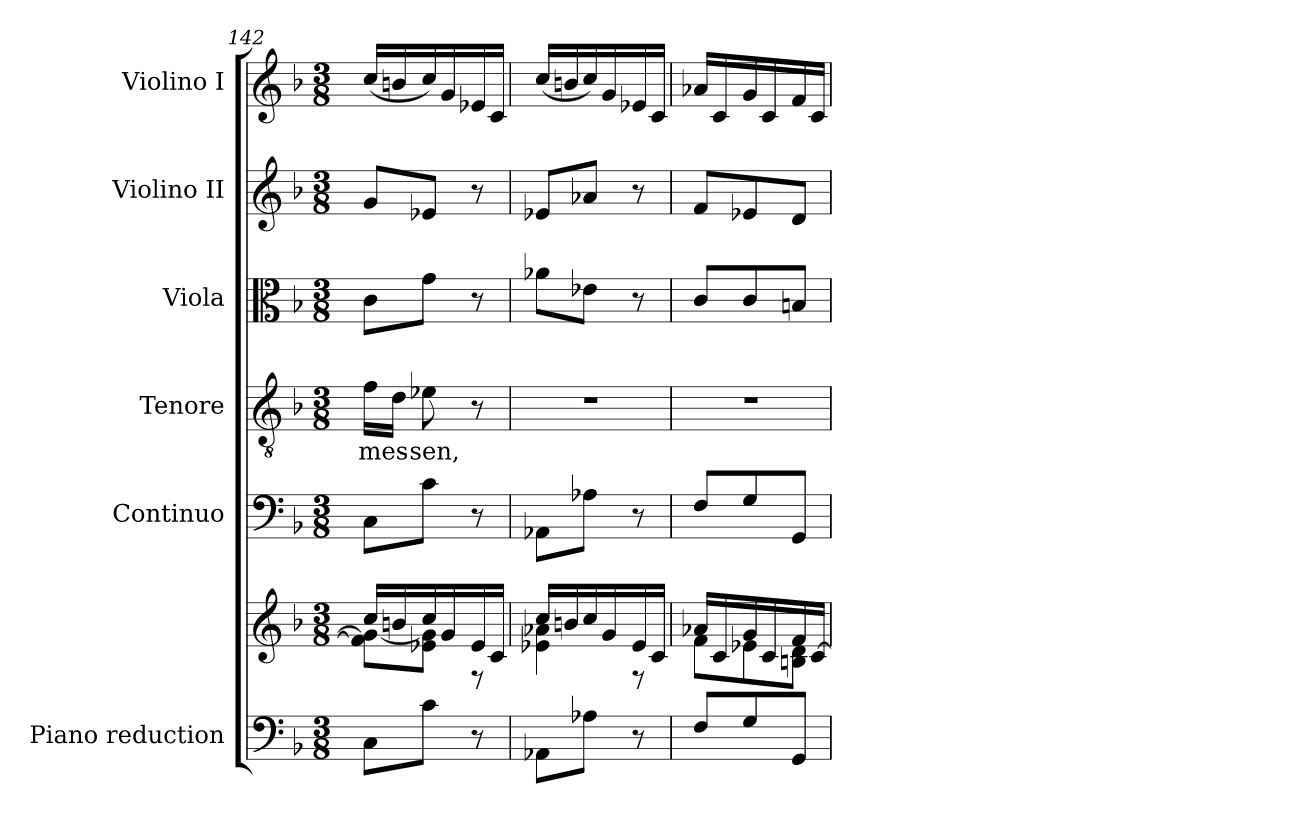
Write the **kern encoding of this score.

**kern	**kern	**dynam	**kern	**kern	**text	**kern	**kern	**kern
*part6	*part6	*part6	*part5	*part4	*part4	*part3	*part2	*part1
*staff7	*staff6	*staff6/7	*staff5	*staff4	*staff4	*staff3	*staff2	*staff1
*I"Piano reduction	*	*	*I"Continuo	*I"Tenore	*	*I"Viola	*I"Violino II	*I"Violino I
*I'Pno	*	*	*	*	*	*I'Vla	*I'Vln	*I'Vln
*clefF4	*clefG2	*	*clefF4	*clefGv2	*	*clefC3	*clefG2	*clefG2
*k[b-]	*k[b-]	*	*k[b-]	*k[b-]	*	*k[b-]	*k[b-]	*k[b-]
*M3/8	*M3/8	*	*M3/8	*M3/8	*	*M3/8	*M3/8	*M3/8
=142	=142	=142	=142	=142	=142	=142	=142	=142
*	*^	*	*	*	*	*	*	*
!	!	!	!LO:DY:b	!	!	!LO:LY:b	!	!	!
!	!	!	!LO:DY:n=1:b	!	!	!	!	!	!
!	!	!	!LO:DY:n=2:b	!	!	!	!	!	!
8C\L	16cc/LL	8f\] 8g\_L	other-dynamics f other-dynamics	8C\L	16f\LL	-mes-	8c\L	8g/L	(16cc/LL
.	16bn/	.	.	.	16d\JJ	.	.	.	16bn/
!	!	!	!	!	!	!LO:LY:b	!	!	!
8c\J	16cc/	8e-X\ 8g\]J	.	8c\J	8e-X\	-sen,	8g\J	8e-X/J	16cc/)
.	16g/	.	.	.	.	.	.	.	16g/
8r	16e-/	8r	.	8r	8r	.	8r	8r	16e-X/
.	16c/JJ	.	.	.	.	.	.	.	16c/JJ
!!LO:PB:g=z
=143	=143	=143	=143	=143	=143	=143	=143	=143	=143
8AA-X\L	16cc/LL	4e-X\ 4a-X\	.	8AA-X\L	4.r	.	8a-X\L	8e-X/L	(16cc/LL
.	16bn/	.	.	.	.	.	.	.	16bn/
8A-X\J	16cc/	.	.	8A-X\J	.	.	8e-X\J	8a-X/J	16cc/)
.	16g/	.	.	.	.	.	.	.	16g/
8r	16e-/	8r	.	8r	.	.	8r	8r	16e-X/
.	16c/JJ	.	.	.	.	.	.	.	16c/JJ
=144	=144	=144	=144	=144	=144	=144	=144	=144	=144
8F/L	16a-X/LL	8f\L	.	8F/L	4.r	.	8c/L	8f/L	16a-X/LL
.	16c/	.	.	.	.	.	.	.	16c/
8G/	16g/	8e-X\	.	8G/	.	.	8c/	8e-X/	16g/
.	16c/	.	.	.	.	.	.	.	16c/
8GG/J	16f/	8Bn\ 8d\J	.	8GG/J	.	.	8Bn/J	8d/J	16f/
.	[<16c/JJ	.	.	.	.	.	.	.	16c/JJ
*	*v	*v	*	*	*	*	*	*	*
=	=	=	=	=	=	=	=	=
*-	*-	*-	*-	*-	*-	*-	*-	*-
